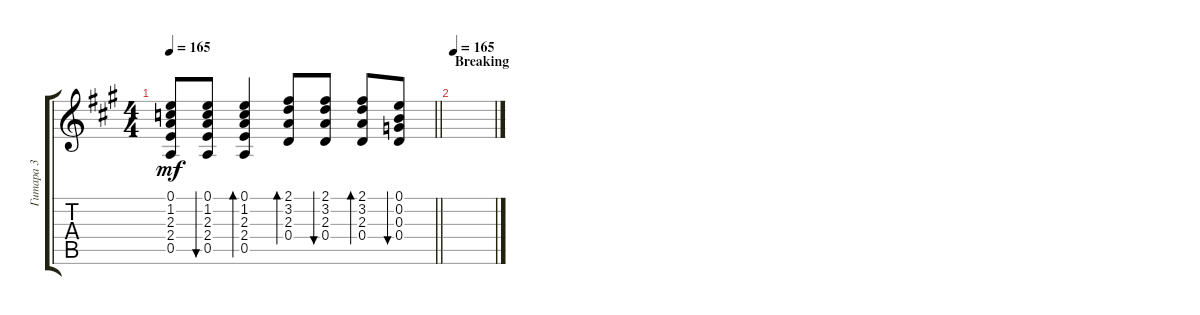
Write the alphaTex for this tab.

\track ("Гитара 3" "Гитара 3") {instrument acousticguitarsteel}
\staff {score tabs}
\tuning (E4 B3 G3 D3 A2 E2) {hide}
\ts (4 4)
\tempo 165
\clef g2
\barLineRight lightlight
\ks f#minor
(0.1{t} 1.2{t} 2.3{t} 2.4{t} 0.5{t}).8{dy mf} (0.1 1.2 2.3 2.4 0.5).8{bu 60} (0.1 1.2 2.3 2.4 0.5).4{bd 60} (2.1 3.2 2.3 0.4).8{bd 60} (2.1 3.2 2.3 0.4).8{bu 60} (2.1 3.2 2.3 0.4).8{bd 60} (0.1 0.2 0.3 0.4).8{bu 60} |
\section ("" "Breaking")
\tempo 165
